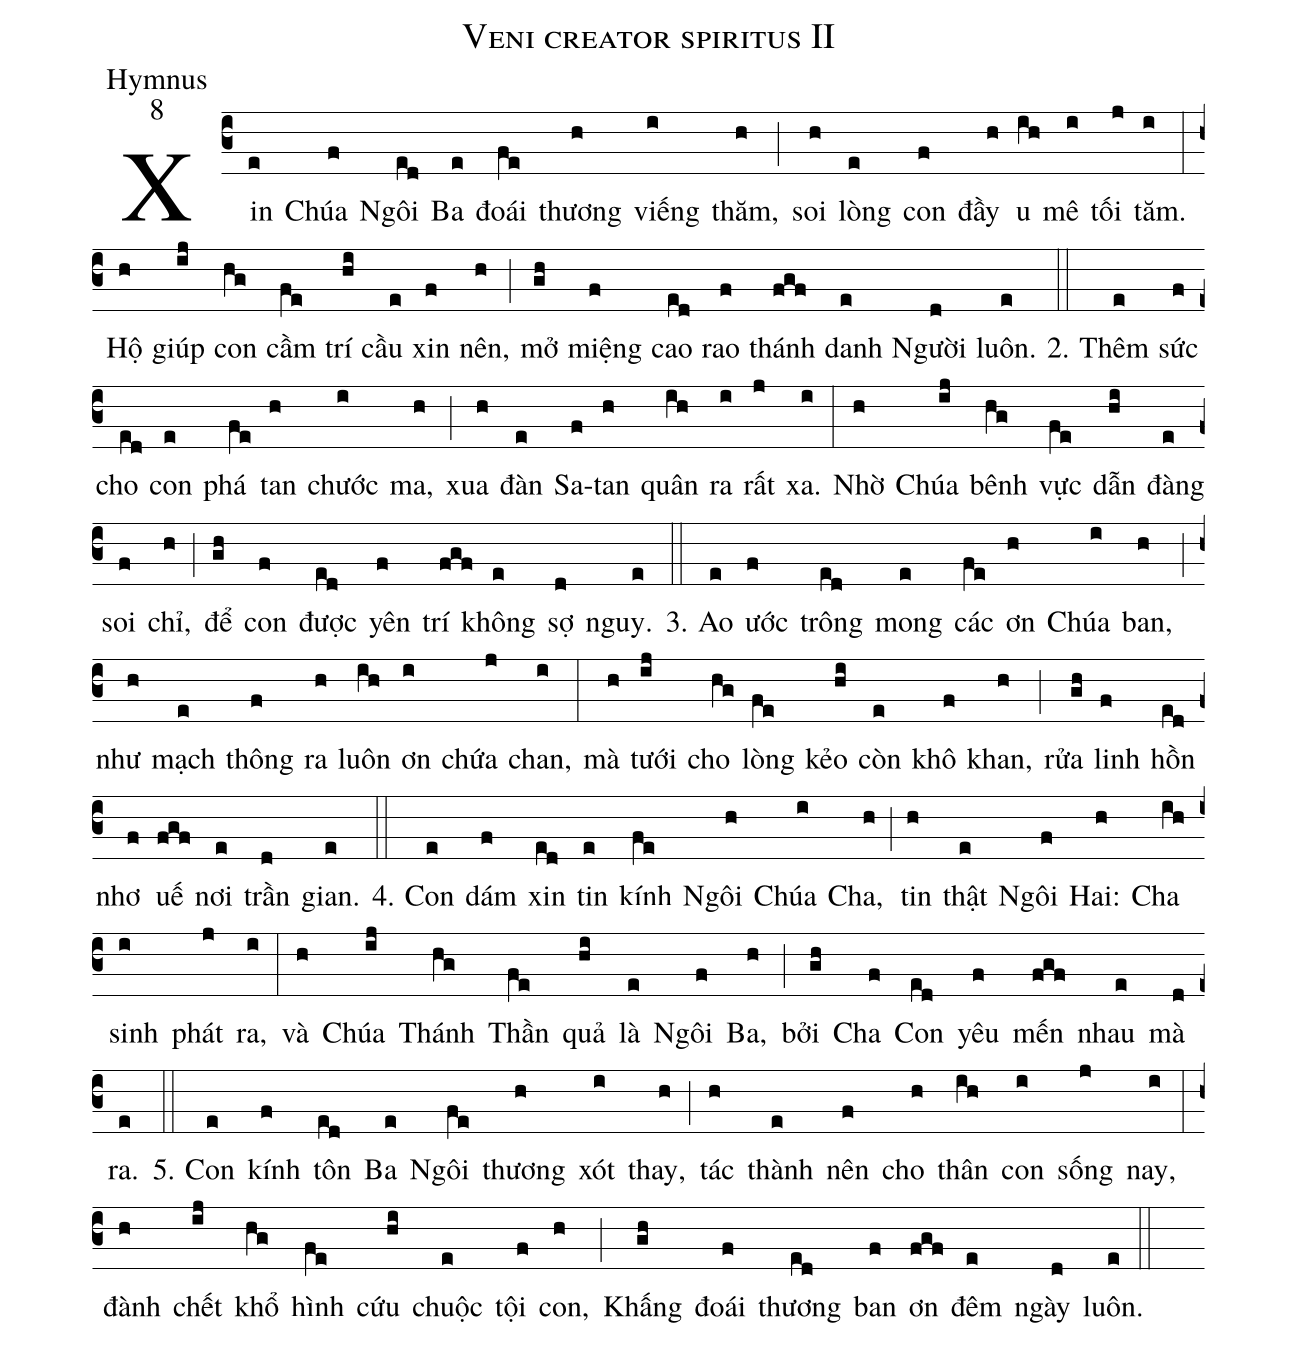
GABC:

name:Veni creator spiritus II;
office-part:Hymnus;
mode:8;
%%
(c3) Xin(e) Chúa(f) Ngôi(ed) Ba(e) đoái(fe) thương(h) viếng(i) thăm,(h) (;) soi(h) lòng(e) con(f) đầy(h) u(ih) mê(i) tối(j) tăm.(i) (:) Hộ(h) giúp(ij) con(hg) cầm(fe) trí(hi) cầu(e) xin(f) nên,(h) (;) mở(gh) miệng(f) cao(ed) rao(f) thánh(fgf) danh(e) Người(d) luôn.(e) (::)

2. Thêm(e) sức(f) cho(ed) con(e) phá(fe) tan(h) chước(i) ma,(h) (;) xua(h) đàn(e) Sa-(f)tan(h) quân(ih) ra(i) rất(j) xa.(i) (:) Nhờ(h) Chúa(ij) bênh(hg) vực(fe) dẫn(hi) đàng(e) soi(f) chỉ,(h) (;) để(gh) con(f) được(ed) yên(f) trí(fgf) không(e) sợ(d) nguy.(e) (::)

3. Ao(e) ước(f) trông(ed) mong(e) các(fe) ơn(h) Chúa(i) ban,(h) (;) như(h) mạch(e) thông(f) ra(h) luôn(ih) ơn(i) chứa(j) chan,(i) (:) mà(h) tưới(ij) cho(hg) lòng(fe) kẻo(hi) còn(e) khô(f) khan,(h) (;) rửa(gh) linh(f) hồn(ed) nhơ(f) uế(fgf) nơi(e) trần(d) gian.(e) (::)

4. Con(e) dám(f) xin(ed) tin(e) kính(fe) Ngôi(h) Chúa(i) Cha,(h) (;) tin(h) thật(e) Ngôi(f) Hai:(h) Cha(ih) sinh(i) phát(j) ra,(i) (:) và(h) Chúa(ij) Thánh(hg) Thần(fe) quả(hi) là(e) Ngôi(f) Ba,(h) (;) bởi(gh) Cha(f) Con(ed) yêu(f) mến(fgf) nhau(e) mà(d) ra.(e) (::)

5. Con(e) kính(f) tôn(ed) Ba(e) Ngôi(fe) thương(h) xót(i) thay,(h) (;) tác(h) thành(e) nên(f) cho(h) thân(ih) con(i) sống(j) nay,(i) (:) đành(h) chết(ij) khổ(hg) hình(fe) cứu(hi) chuộc(e) tội(f) con,(h) (;) Khấng(gh) đoái(f) thương(ed) ban(f) ơn(fgf) đêm(e) ngày(d) luôn.(e) (::)
